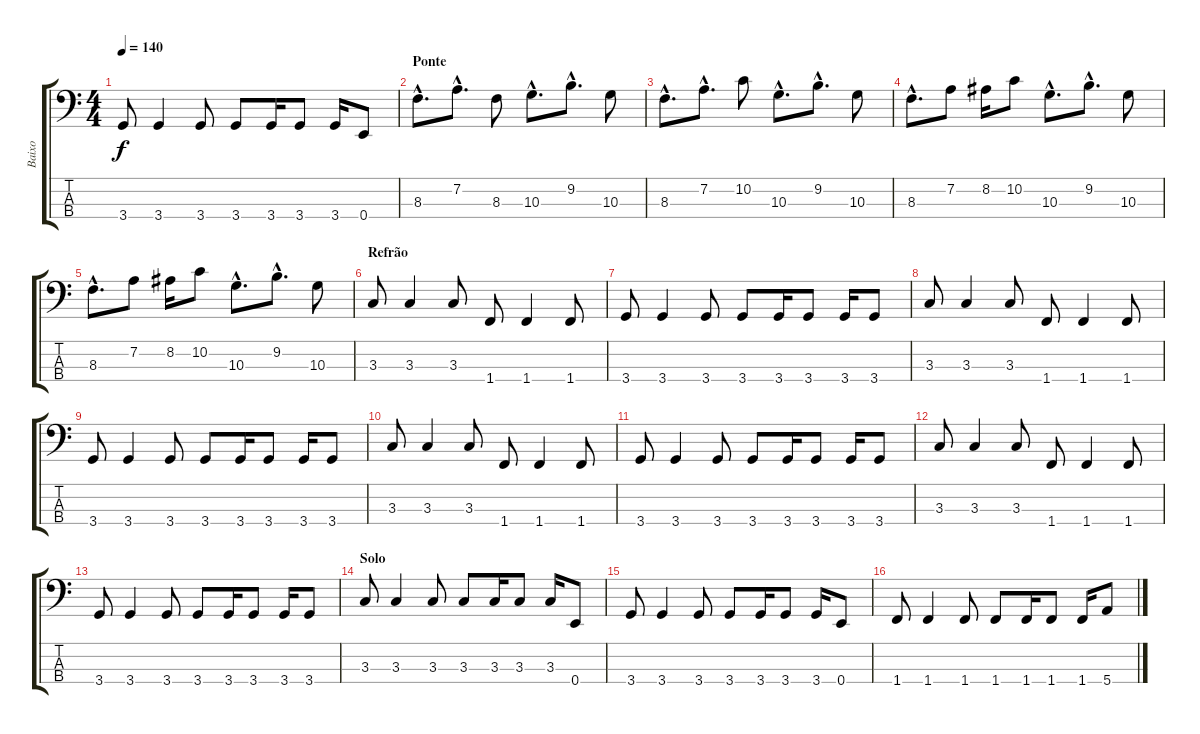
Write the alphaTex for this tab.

\track ("Baixo" "Baixo") {instrument electricbassfinger}
\staff {score tabs}
\tuning (G2 D2 A1 E1) {hide}
\ts (4 4)
\tempo 140
\clef f4
\ks c
3.4.8{dy f} 3.4.4 3.4.8 3.4.8 3.4.16 3.4.8 3.4.16 0.4.8 |
\section ("" "Ponte")
8.3{hac}.8{d} 7.2{hac}.8{d} 8.3.8 10.3{hac}.8{d} 9.2{hac}.8{d} 10.3.8 |
8.3{hac}.8{d} 7.2{hac}.8{d} 10.2.8 10.3{hac}.8{d} 9.2{hac}.8{d} 10.3.8 |
8.3{hac}.8{d} 7.2.8 8.2.16 10.2.8 10.3{hac}.8{d} 9.2{hac}.8{d} 10.3.8 |
8.3{hac}.8{d} 7.2.8 8.2.16 10.2.8 10.3{hac}.8{d} 9.2{hac}.8{d} 10.3.8 |
\section ("" "Refrão")
3.3.8 3.3.4 3.3.8 1.4.8 1.4.4 1.4.8 |
3.4.8 3.4.4 3.4.8 3.4.8 3.4.16 3.4.8 3.4.16 3.4.8 |
3.3.8 3.3.4 3.3.8 1.4.8 1.4.4 1.4.8 |
3.4.8 3.4.4 3.4.8 3.4.8 3.4.16 3.4.8 3.4.16 3.4.8 |
3.3.8 3.3.4 3.3.8 1.4.8 1.4.4 1.4.8 |
3.4.8 3.4.4 3.4.8 3.4.8 3.4.16 3.4.8 3.4.16 3.4.8 |
3.3.8 3.3.4 3.3.8 1.4.8 1.4.4 1.4.8 |
3.4.8 3.4.4 3.4.8 3.4.8 3.4.16 3.4.8 3.4.16 3.4.8 |
\section ("" "Solo")
3.3.8 3.3.4 3.3.8 3.3.8 3.3.16 3.3.8 3.3.16 0.4.8 |
3.4.8 3.4.4 3.4.8 3.4.8 3.4.16 3.4.8 3.4.16 0.4.8 |
1.4.8 1.4.4 1.4.8 1.4.8 1.4.16 1.4.8 1.4.16 5.4.8
